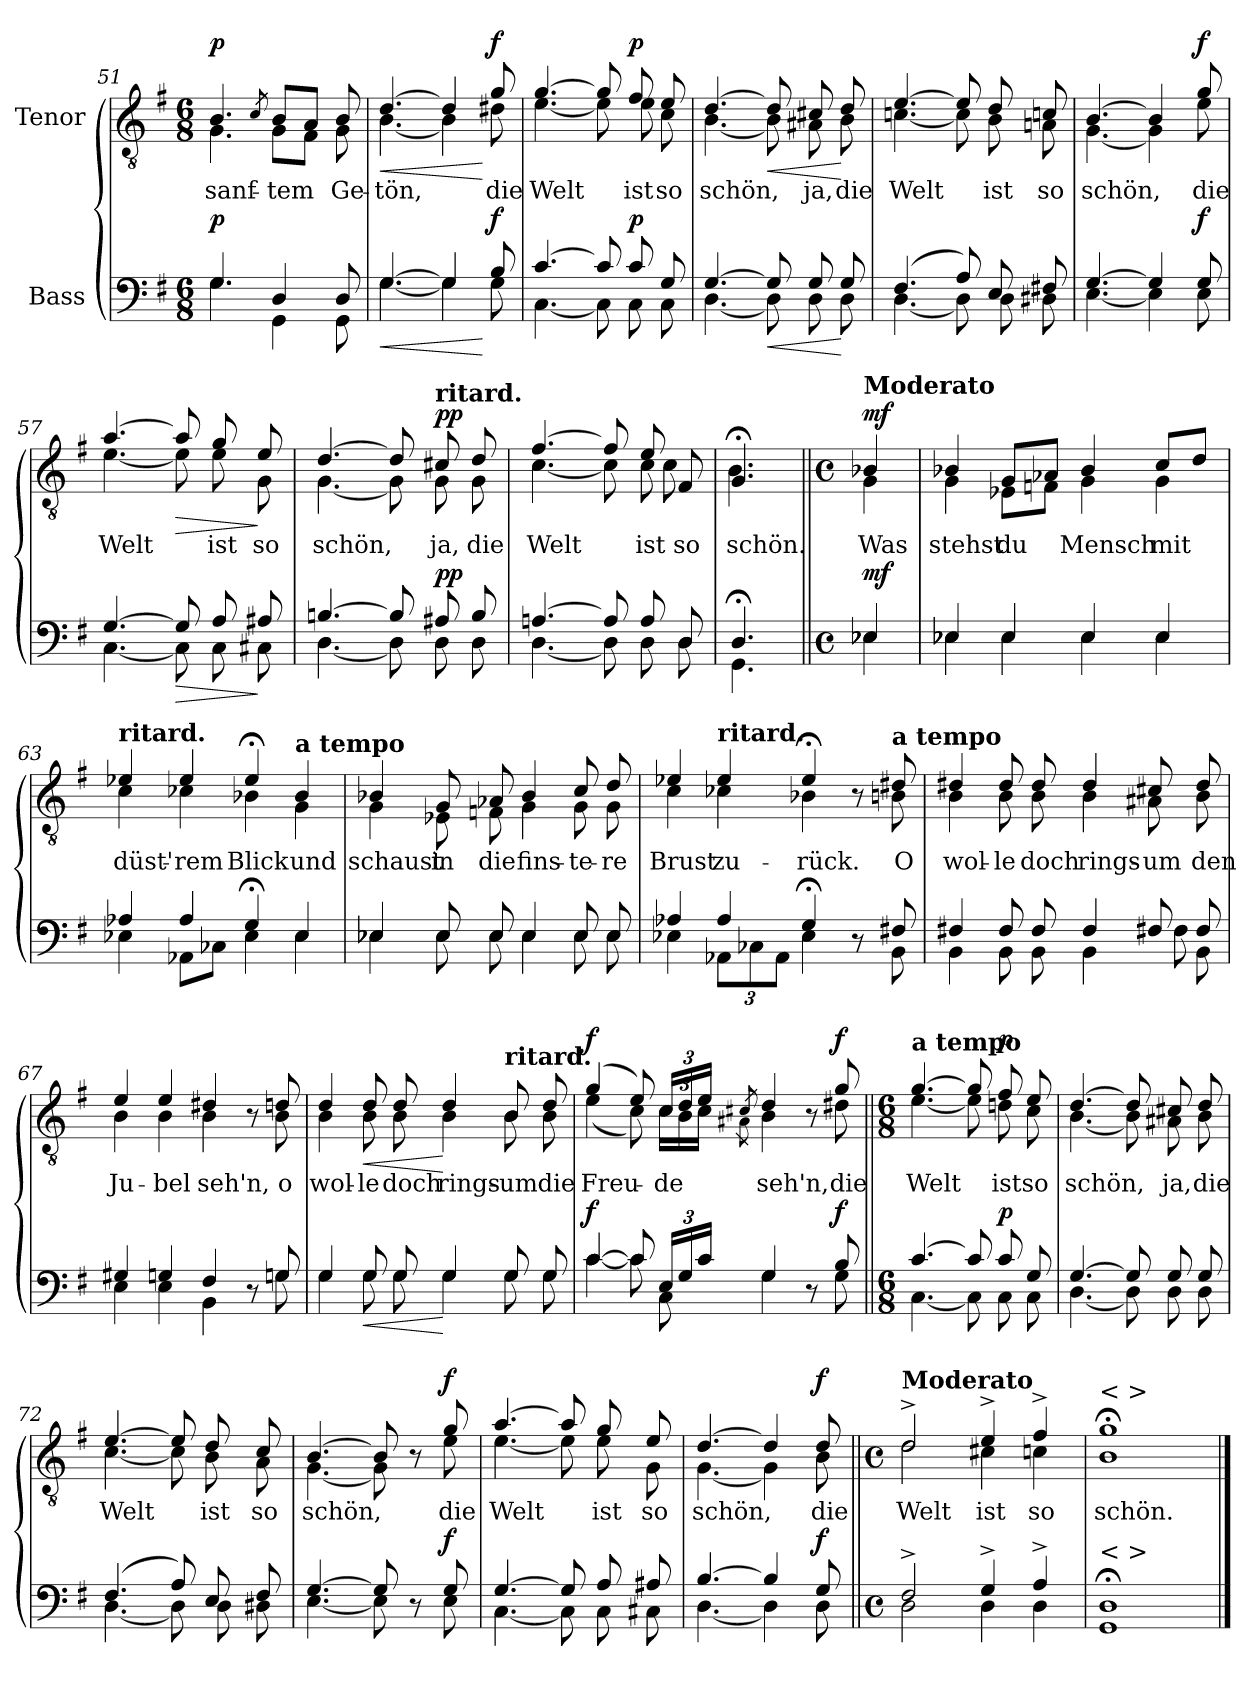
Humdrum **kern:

**kern	**dynam	**kern	**text	**dynam
*part2	*part2	*part1	*part1	*part1
*staff2	*staff2	*staff1	*staff1	*staff1
*I"Bass	*	*I"Tenor	*	*
*clefF4	*	*clefGv2	*	*
*k[f#]	*	*k[f#]	*	*
*M6/8	*	*M6/8	*	*
=51	=51	=51	=51	=51
*^	*	*^	*	*
!	!	!LO:DY:a	!	!	!	!LO:DY:a
4.G/	4.G\	p	4.B/	4.G\	sanf-	p
.	.	.	8qc/	.	.	.
4D/	4GG\	.	8B/L	8G\L	-tem	.
.	.	.	8A/J	8F#\J	.	.
8D/	8GG\	.	8B/	8G\	Ge-	.
!!LO:LB:g=z	!!
=52	=52	=52	=52	=52	=52	=52
!	!	!LO:HP:b	!	!	!	!LO:HP:b
[4.G/	[4.G\	<	[4.d/	[4.B\	-tön,	<
4G/]	4G\]	.	4d/]	4B\]	.	.
!	!	!LO:DY:n=1:a	!	!	!	!LO:DY:n=1:a
8B/	8G\	[ f	8g/	8d#X\	die	[ f
=53	=53	=53	=53	=53	=53	=53
[4.c/	[4.C\	.	[4.g/	[4.e\	Welt	.
8c/]	8C\]	.	8g/]	8e\]	.	.
!	!	!LO:DY:a	!	!	!	!LO:DY:a
8c/	8C\	p	8f#/	8e\	ist	p
8G/	8C\	.	8e/	8c\	so	.
=54	=54	=54	=54	=54	=54	=54
[4.G/	[4.D\	.	[4.d/	[4.B\	schön,	.
!	!	!LO:HP:b	!	!	!	!LO:HP:b
8G/]	8D\]	<	8d/]	8B\]	.	<
8G/	8D\	.	8c#X/	8A#X\	ja,	.
8G/	8D\	[	8d/	8B\	die	[
=55	=55	=55	=55	=55	=55	=55
(4.F#/	[4.D\	.	[4.e/	[4.cn\	Welt	.
8A/)	8D\]	.	8e/]	8c\]	.	.
8E/	8D\	.	8d/	8B\	ist	.
8F#X/	8D#X\	.	8cn/	8An\	so	.
!!LO:LB:g=z	!!
=56	=56	=56	=56	=56	=56	=56
[4.G/	[4.E\	.	[4.B/	[4.G\	schön,	.
4G/]	4E\]	.	4B/]	4G\]	.	.
!	!	!LO:DY:a	!	!	!	!LO:DY:a
8G/	8E\	f	8g/	8e\	die	f
=57	=57	=57	=57	=57	=57	=57
[4.G/	[4.C\	.	[4.a/	[4.e\	Welt	.
!	!	!LO:HP:b	!	!	!	!LO:HP:b
8G/]	8C\]	>	8a/]	8e\]	.	>
8A/	8C\	.	8g/	8e\	ist	.
8A#X/	8C#X\	]	8e/	8G\	so	]
=58	=58	=58	=58	=58	=58	=58
[4.Bn/	[4.D\	.	[4.d/	[4.G\	schön,	.
8B/]	8D\]	.	8d/]	8G\]	.	.
!	!	!	!LO:TX:a:B:t=ritard.	!	!	!
!	!	!LO:DY:a	!	!	!	!LO:DY:a
8A#X/	8D\	pp	8c#X/	8G\	ja,	pp
8B/	8D\	.	8d/	8G\	die	.
=59	=59	=59	=59	=59	=59	=59
[4.An/	[4.D\	.	[4.f#/	[4.c\	Welt	.
8A/]	8D\]	.	8f#/]	8c\]	.	.
8A/	8D\	.	8e/	8c\	ist	.
8D/	8D\	.	8F#/	8c\	so	.
=60	=60	=60	=60	=60	=60	=60
4.D;</	4.GG\	.	4.G;</	4.B\	schön.	.
!!LO:PB:g=z	!!
=61||	=61||	=61||	=61||	=61||	=61||	=61||
*M4/4	*	*	*M4/4	*	*	*
*met(c)	*	*	*met(c)	*	*	*
!	!	!	!LO:TX:a:B:t=Moderato	!	!	!
!	!	!LO:DY:a	!	!	!	!LO:DY:a
4E-X/	4E-\	mf	4B-X/	4G\	Was	mf
=62	=62	=62	=62	=62	=62	=62
4E-X/	4E-\	.	4B-X/	4G\	stehst	.
4E-/	4E-\	.	8G/L	8E-X\L	du	.
.	.	.	8A-X/J	8Fn\J	.	.
4E-/	4E-\	.	4B-/	4G\	Mensch	.
4E-/	4E-\	.	8c/L	4G\	mit	.
.	.	.	8d/J	.	.	.
=63	=63	=63	=63	=63	=63	=63
!	!	!	!LO:TX:a:B:t=ritard.	!	!	!
4A-X/	4E-X\	.	4e-X/	4c\	düst'-	.
4A-/	8AA-X\L	.	4e-/	4c-X\	-rem	.
.	8C-X\J	.	.	.	.	.
4G;</	4E-\	.	4e-;</	4B-X\	Blick	.
!	!	!	!LO:TX:a:B:t=a tempo	!	!	!
4E-/	4E-\	.	4B-/	4G\	und	.
=64	=64	=64	=64	=64	=64	=64
4E-X/	4E-\	.	4B-X/	4G\	schaust	.
8E-/	8E-\	.	8G/	8E-X\	in	.
8E-/	8E-\	.	8A-X/	8Fn\	die	.
4E-/	4E-\	.	4B-/	4G\	fins-	.
8E-/	8E-\	.	8c/	8G\	-te-	.
8E-/	8E-\	.	8d/	8G\	-re	.
!!LO:LB:g=z	!!
=65	=65	=65	=65	=65	=65	=65
4A-X/	4E-X\	.	4e-X/	4c\	Brust	.
*	*Xbrackettup	*	*	*	*	*
!	!	!	!LO:TX:a:B:t=ritard.	!	!	!
4A-/	12AA-X\L	.	4e-/	4c-X\	zu-	.
.	12C-X\	.	.	.	.	.
.	12AA-\J	.	.	.	.	.
4G;</	4E-\	.	4e-;</	4B-X\	-rück.	.
8r	8ryy	.	8r	8ryy	.	.
!	!	!	!LO:TX:a:B:t=a tempo	!	!	!
8F#X/	8BB\	.	8d#X/	8Bn\	O	.
=66	=66	=66	=66	=66	=66	=66
4F#X/	4BB\	.	4d#X/	4B\	wol-	.
8F#/	8BB\	.	8d#/	8B\	-le	.
8F#/	8BB\	.	8d#/	8B\	doch	.
4F#/	4BB\	.	4d#/	4B\	rings-	.
8F#X/	8F#\	.	8c#X/	8A#X\	-um	.
8F#/	8BB\	.	8d#/	8B\	den	.
!!LO:LB:g=z	!!
=67	=67	=67	=67	=67	=67	=67
4G#X/	4E\	.	4e/	4B\	Ju-	.
4Gn/	4E\	.	4e/	4B\	-bel	.
4F#/	4BB\	.	4d#X/	4B\	seh'n,	.
8r	8ryy	.	8r	8ryy	.	.
8Gn/	8G\	.	8dn/	8B\	o	.
=68	=68	=68	=68	=68	=68	=68
4G/	4G\	.	4d/	4B\	wol-	.
!	!	!LO:HP:b	!	!	!	!LO:HP:b
8G/	8G\	<	8d/	8B\	-le	<
8G/	8G\	.	8d/	8B\	doch	.
4G/	4G\	[	4d/	4B\	rings-	[
!	!	!	!LO:TX:a:B:t=ritard.	!	!	!
8G/	8G\	.	8B/	8B\	-um	.
8G/	8G\	.	8d/	8B\	die	.
=69	=69	=69	=69	=69	=69	=69
!	!	!LO:DY:a	!	!	!	!LO:DY:a
[4c/	[4c\	f	(4g/	(4e\	Freu-	f
8c/]	8c\]	.	8e/)	8c\)	.	.
*	*	*	*Xbrackettup	*	*	*
24E/LL	8C\	.	24c/LL	24c\LL	-de	.
24G/	.	.	24d/	24B\	.	.
24c/JJ	.	.	24e/JJ	24c\JJ	.	.
.	.	.	8qc#X/	8qA#X\	.	.
4G/	4G\	.	4d/	4B\	seh'n,	.
8r	8ryy	.	8r	8ryy	.	.
!	!	!LO:DY:a	!	!	!	!LO:DY:a
8B/	8G\	f	8g/	8d#X\	die	f
!!LO:LB:g=z	!!
=70||	=70||	=70||	=70||	=70||	=70||	=70||
*M6/8	*	*	*M6/8	*	*	*
!	!	!	!LO:TX:a:B:t=a tempo	!	!	!
[4.c/	[4.C\	.	[4.g/	[4.e\	Welt	.
8c/]	8C\]	.	8g/]	8e\]	.	.
!	!	!LO:DY:a	!	!	!	!LO:DY:a
8c/	8C\	p	8f#/	8dn\	ist	p
8G/	8C\	.	8e/	8c\	so	.
=71	=71	=71	=71	=71	=71	=71
[4.G/	[4.D\	.	[4.d/	[4.B\	schön,	.
8G/]	8D\]	.	8d/]	8B\]	.	.
8G/	8D\	.	8c#X/	8A#X\	ja,	.
8G/	8D\	.	8d/	8B\	die	.
=72	=72	=72	=72	=72	=72	=72
(4.F#/	[4.D\	.	[4.e/	[4.c\	Welt	.
8A/)	8D\]	.	8e/]	8c\]	.	.
8E/	8D\	.	8d/	8B\	ist	.
8F#/	8D#X\	.	8c/	8A\	so	.
!!LO:LB:g=z	!!
=73	=73	=73	=73	=73	=73	=73
[4.G/	[4.E\	.	[4.B/	[4.G\	schön,	.
8G/]	8E\]	.	8B/]	8G\]	.	.
8r	8ryy	.	8r	8ryy	.	.
!	!	!LO:DY:a	!	!	!	!LO:DY:a
8G/	8E\	f	8g/	8e\	die	f
=74	=74	=74	=74	=74	=74	=74
[4.G/	[4.C\	.	[4.a/	[4.e\	Welt	.
8G/]	8C\]	.	8a/]	8e\]	.	.
8A/	8C\	.	8g/	8e\	ist	.
8A#X/	8C#X\	.	8e/	8G\	so	.
=75	=75	=75	=75	=75	=75	=75
[4.B/	[4.D\	.	[4.d/	[4.G\	schön,	.
4B/]	4D\]	.	4d/]	4G\]	.	.
!	!	!LO:DY:a	!	!	!	!LO:DY:a
8G/	8D\	f	8d/	8B\	die	f
=76||	=76||	=76||	=76||	=76||	=76||	=76||
*M4/4	*	*	*M4/4	*	*	*
*met(c)	*	*	*met(c)	*	*	*
!	!	!	!LO:TX:a:B:t=Moderato	!	!	!
2F#^/	2D\	.	2d^/	2d\	Welt	.
4G^/	4D\	.	4e^/	4c#X\	ist	.
4A^/	4D\	.	4f#^/	4cn\	so	.
=77	=77	=77	=77	=77	=77	=77
!	!	!	!LO:TX:a:t=<    >	!	!	!
!LO:TX:a:t=<    >	!	!	!	!	!	!
1D;<	1GG	.	1g;<	1B	schön.	.
*v	*v	*	*	*	*	*
*	*	*v	*v	*	*
==	==	==	==	==
*-	*-	*-	*-	*-
